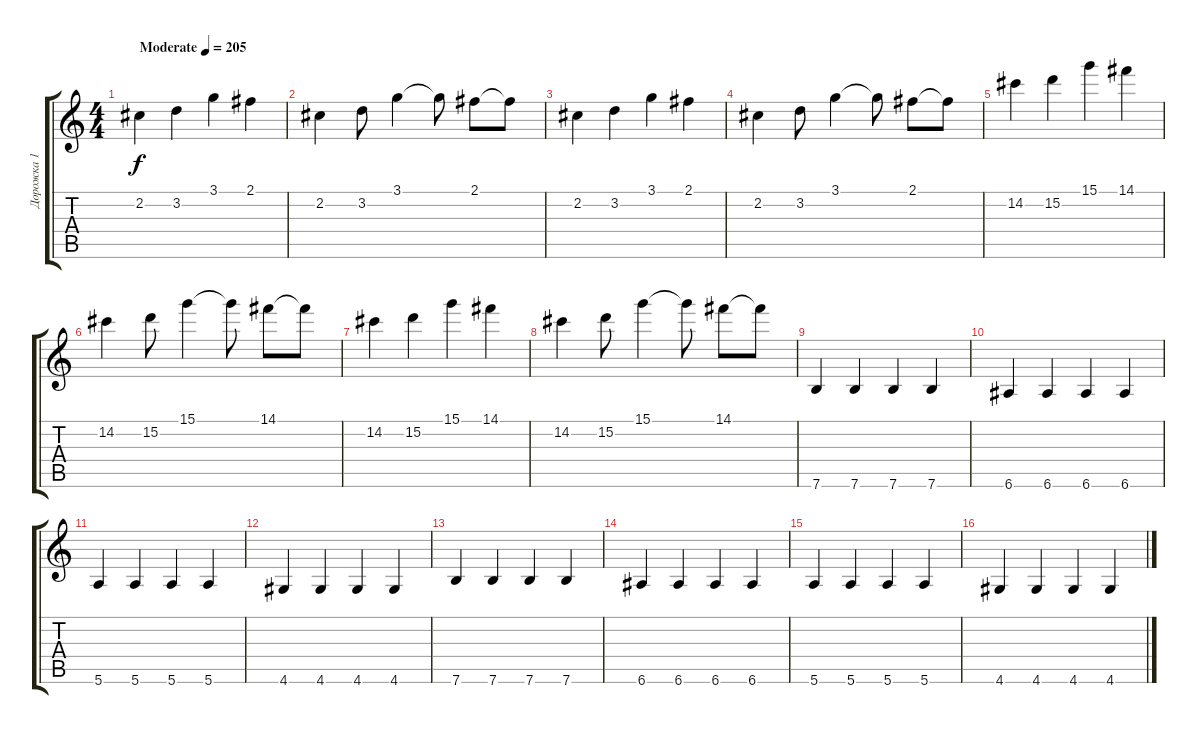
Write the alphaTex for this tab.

\track ("Дорожка 1" "Дорожка 1") {instrument distortionguitar}
\staff {score tabs}
\tuning (E4 B3 G3 D3 A2 E2) {hide}
\ts (4 4)
\tempo (205 "Moderate")
\clef g2
\ks c
2.2.4{dy f instrument distortionguitar} 3.2.4 3.1.4 2.1.4 |
2.2.4 3.2.8 3.1.4 3.1{t}.8 2.1.8 2.1{t}.8 |
2.2.4 3.2.4 3.1.4 2.1.4 |
2.2.4 3.2.8 3.1.4 3.1{t}.8 2.1.8 2.1{t}.8 |
14.2.4 15.2.4 15.1.4 14.1.4 |
14.2.4 15.2.8 15.1.4 15.1{t}.8 14.1.8 14.1{t}.8 |
14.2.4 15.2.4 15.1.4 14.1.4 |
14.2.4 15.2.8 15.1.4 15.1{t}.8 14.1.8 14.1{t}.8 |
7.6.4 7.6.4 7.6.4 7.6.4 |
6.6.4 6.6.4 6.6.4 6.6.4 |
5.6.4 5.6.4 5.6.4 5.6.4 |
4.6.4 4.6.4 4.6.4 4.6.4 |
7.6.4 7.6.4 7.6.4 7.6.4 |
6.6.4 6.6.4 6.6.4 6.6.4 |
5.6.4 5.6.4 5.6.4 5.6.4 |
4.6.4 4.6.4 4.6.4 4.6.4
